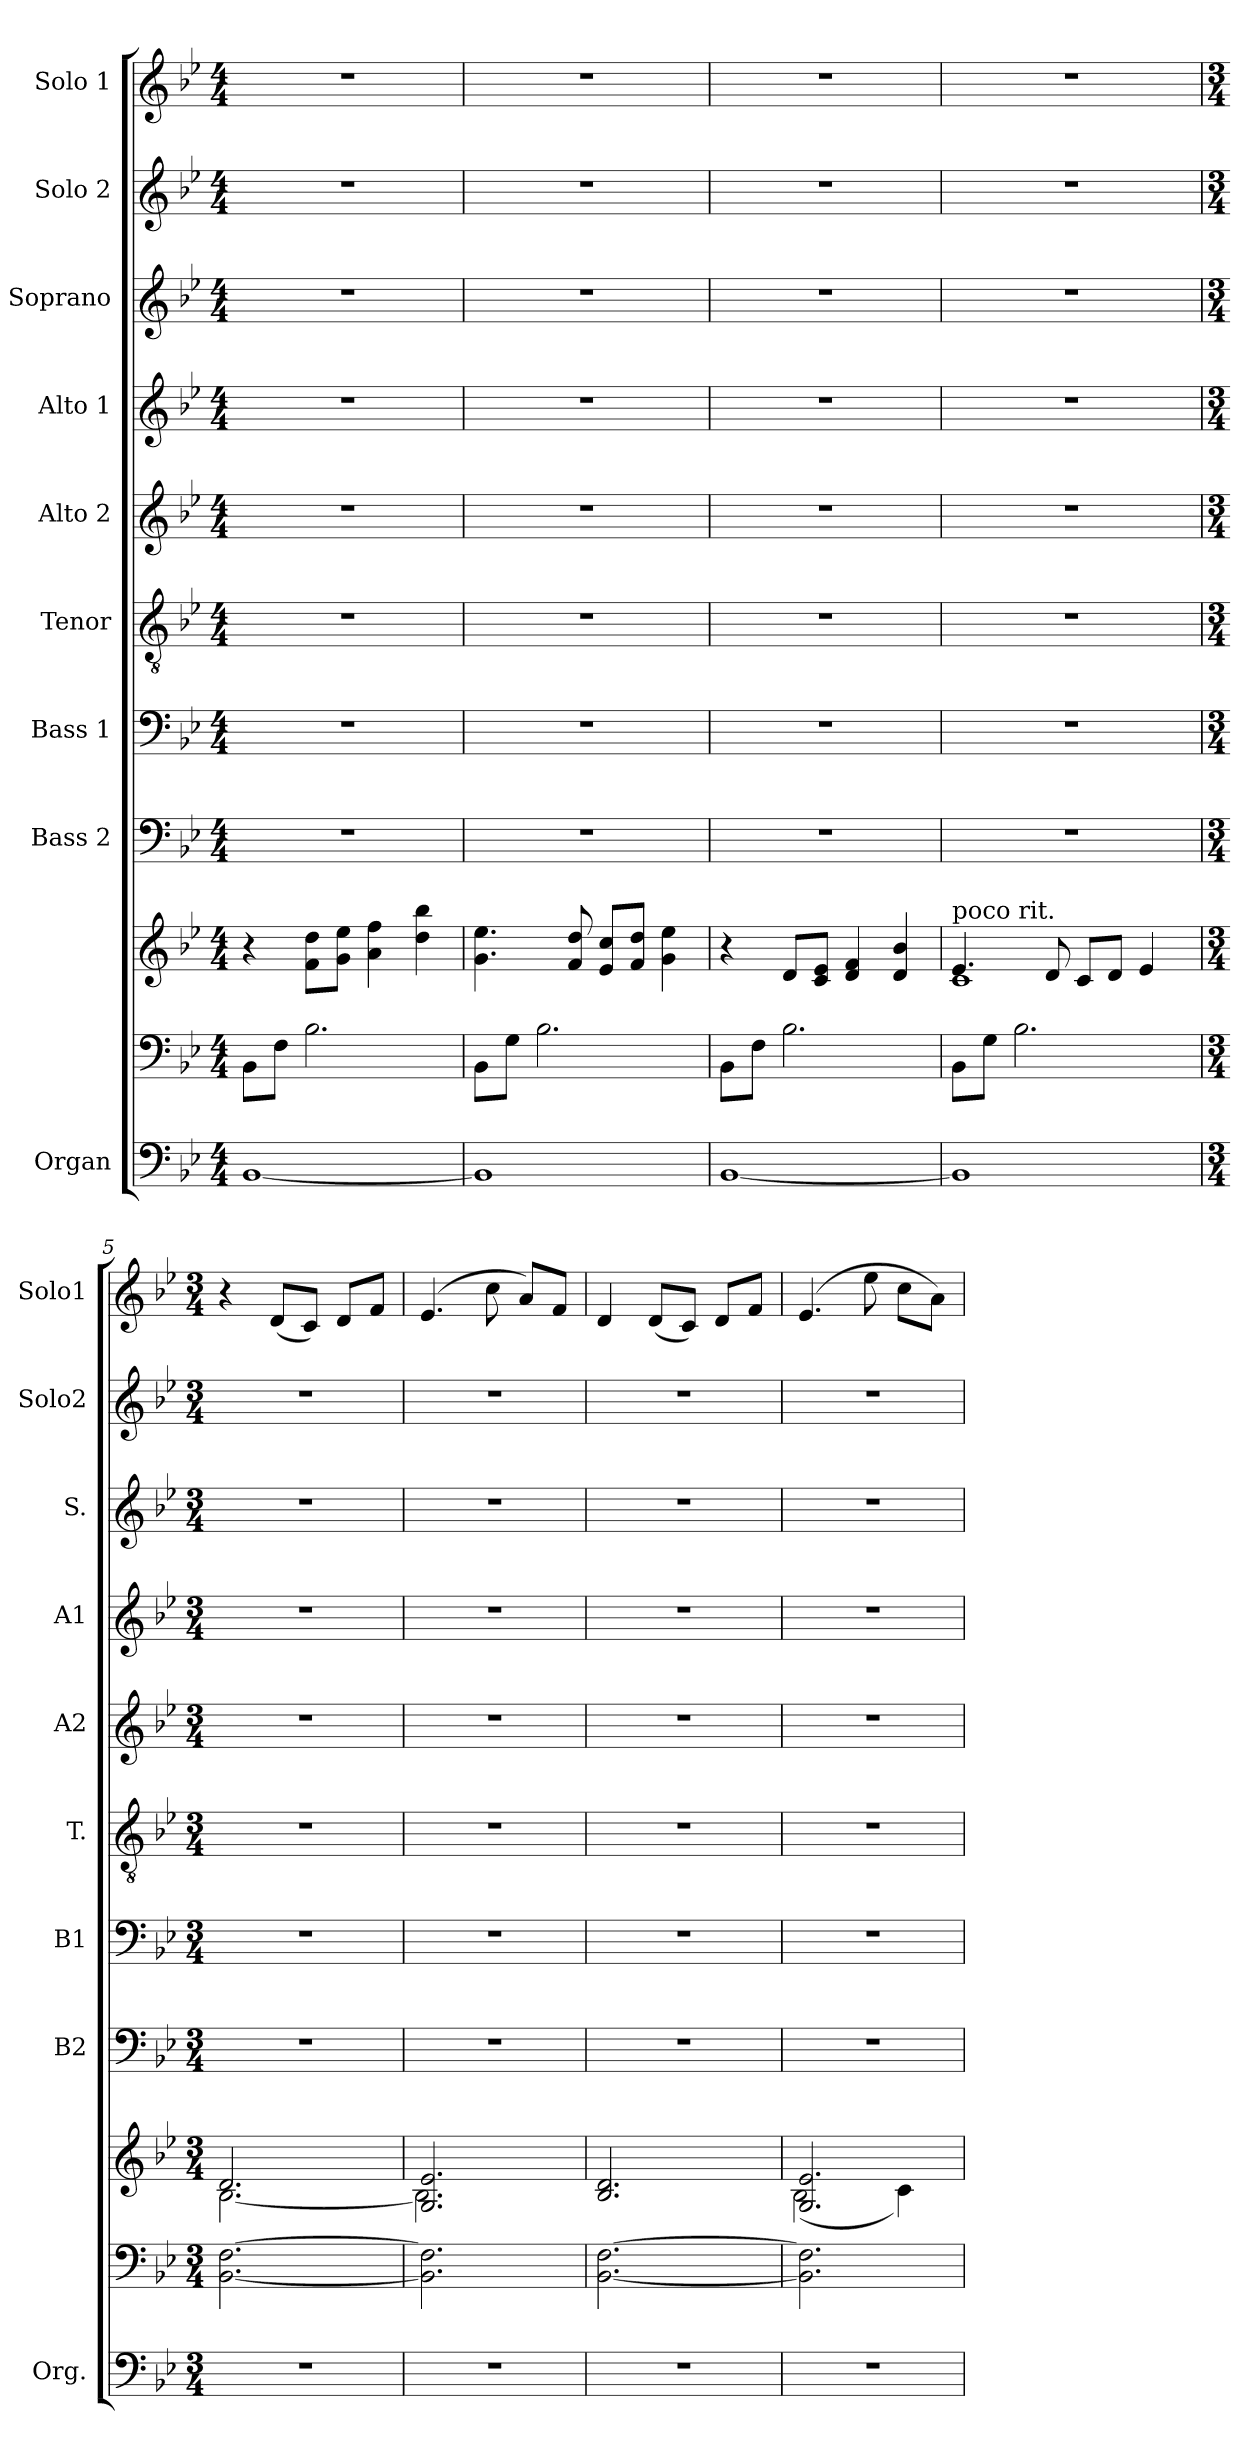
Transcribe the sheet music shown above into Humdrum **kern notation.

**kern	**kern	**kern	**kern	**kern	**kern	**kern	**kern	**kern	**kern	**kern
*part9	*part9	*part9	*part8	*part7	*part6	*part5	*part4	*part3	*part2	*part1
*staff11	*staff10	*staff9	*staff8	*staff7	*staff6	*staff5	*staff4	*staff3	*staff2	*staff1
*I"Organ	*	*	*I"Bass 2	*I"Bass 1	*I"Tenor	*I"Alto 2	*I"Alto 1	*I"Soprano	*I"Solo 2	*I"Solo 1
*I'Org.	*	*	*I'B2	*I'B1	*I'T.	*I'A2	*I'A1	*I'S.	*I'Solo2	*I'Solo1
*clefF4	*clefF4	*clefG2	*clefF4	*clefF4	*clefGv2	*clefG2	*clefG2	*clefG2	*clefG2	*clefG2
*k[b-e-]	*k[b-e-]	*k[b-e-]	*k[b-e-]	*k[b-e-]	*k[b-e-]	*k[b-e-]	*k[b-e-]	*k[b-e-]	*k[b-e-]	*k[b-e-]
*M4/4	*M4/4	*M4/4	*M4/4	*M4/4	*M4/4	*M4/4	*M4/4	*M4/4	*M4/4	*M4/4
*MM44	*MM44	*MM44	*MM44	*MM44	*MM44	*MM44	*MM44	*MM44	*MM44	*MM44
=1	=1	=1	=1	=1	=1	=1	=1	=1	=1	=1
[1BB-	8BB-\L	4r	1r	1r	1r	1r	1r	1r	1r	1r
.	8F\J	.	.	.	.	.	.	.	.	.
.	2.B-\	8f\ 8dd\L	.	.	.	.	.	.	.	.
.	.	8g\ 8ee-\J	.	.	.	.	.	.	.	.
.	.	4a\ 4ff\	.	.	.	.	.	.	.	.
.	.	4dd\ 4bb-\	.	.	.	.	.	.	.	.
=2	=2	=2	=2	=2	=2	=2	=2	=2	=2	=2
1BB-]	8BB-\L	4.g\ 4.ee-\	1r	1r	1r	1r	1r	1r	1r	1r
.	8G\J	.	.	.	.	.	.	.	.	.
.	2.B-\	.	.	.	.	.	.	.	.	.
.	.	8f/ 8dd/	.	.	.	.	.	.	.	.
.	.	8e-/ 8cc/L	.	.	.	.	.	.	.	.
.	.	8f/ 8dd/J	.	.	.	.	.	.	.	.
.	.	4g\ 4ee-\	.	.	.	.	.	.	.	.
=3	=3	=3	=3	=3	=3	=3	=3	=3	=3	=3
[1BB-	8BB-\L	4r	1r	1r	1r	1r	1r	1r	1r	1r
.	8F\J	.	.	.	.	.	.	.	.	.
.	2.B-\	8d/L	.	.	.	.	.	.	.	.
.	.	8c/ 8e-/J	.	.	.	.	.	.	.	.
.	.	4d/ 4f/	.	.	.	.	.	.	.	.
.	.	4d/ 4b-/	.	.	.	.	.	.	.	.
=4	=4	=4	=4	=4	=4	=4	=4	=4	=4	=4
*	*	*	*	*	*	*	*	*	*	*MM44
*	*	*^	*	*	*	*	*	*	*	*
!	!	!LO:TX:a:t=poco rit.	!	!	!	!	!	!	!	!	!
*	*	*	*	*	*	*	*	*	*	*	*^
*	*	*	*	*	*	*	*	*	*	*	*	*^
*	*	*	*	*	*	*	*	*	*	*	*	*	*^
*	*	*	*	*	*	*	*	*	*	*	*	*	*	*^
*	*	*	*	*	*	*	*	*	*	*	*	*	*	*	*^
*	*	*	*	*	*	*	*	*	*	*	*	*	*	*	*	*^
1BB-]	8BB-\L	4.e-/	1c	1r	1r	1r	1r	1r	1r	1r	1r	8ryy	4ryy	4.ryy	2ryy	2ryy	2.ryy
*	*	*	*	*	*	*	*	*	*	*	*MM43	*	*	*	*	*	*
.	8G\J	.	.	.	.	.	.	.	.	.	.	2..ryy	.	.	.	.	.
*	*	*	*	*	*	*	*	*	*	*	*MM42	*	*	*	*	*	*
.	2.B-\	.	.	.	.	.	.	.	.	.	.	.	2.ryy	.	.	.	.
*	*	*	*	*	*	*	*	*	*	*	*MM41	*	*	*	*	*	*
.	.	8d/	.	.	.	.	.	.	.	.	.	.	.	2ryy	.	.	.
*	*	*	*	*	*	*	*	*	*	*	*MM40	*	*	*	*	*	*
.	.	8c/L	.	.	.	.	.	.	.	.	.	.	.	.	2ryy	8ryy	.
*	*	*	*	*	*	*	*	*	*	*	*MM39	*	*	*	*	*	*
.	.	8d/J	.	.	.	.	.	.	.	.	.	.	.	.	.	4.ryy	.
*	*	*	*	*	*	*	*	*	*	*	*MM38	*	*	*	*	*	*
.	.	4e-/	.	.	.	.	.	.	.	.	.	.	.	.	.	.	4ryy
.	.	.	.	.	.	.	.	.	.	.	.	.	.	8ryy	.	.	.
*	*	*	*	*	*	*	*	*	*	*	*v	*v	*v	*v	*v	*v	*v
=5	=5	=5	=5	=5	=5	=5	=5	=5	=5	=5	=5
!!LO:REH:place=s1:a:B:fs=14:t=A
*M3/4	*M3/4	*M3/4	*	*M3/4	*M3/4	*M3/4	*M3/4	*M3/4	*M3/4	*M3/4	*M3/4
*	*	*	*	*	*	*	*	*	*	*	*MM44
2.r	[2.BB-\ [2.F\	2.d/	[2.B-\	2.r	2.r	2.r	2.r	2.r	2.r	2.r	4r
.	.	.	.	.	.	.	.	.	.	.	(<8d/L
.	.	.	.	.	.	.	.	.	.	.	8c/J)
.	.	.	.	.	.	.	.	.	.	.	8d/L
.	.	.	.	.	.	.	.	.	.	.	8f/J
=6	=6	=6	=6	=6	=6	=6	=6	=6	=6	=6	=6
2.r	2.BB-\] 2.F\]	2.G/ 2.e-/	2.B-\]	2.r	2.r	2.r	2.r	2.r	2.r	2.r	(>4.e-/
.	.	.	.	.	.	.	.	.	.	.	8cc\
.	.	.	.	.	.	.	.	.	.	.	8a/L)
.	.	.	.	.	.	.	.	.	.	.	8f/J
*	*	*v	*v	*	*	*	*	*	*	*	*
=7	=7	=7	=7	=7	=7	=7	=7	=7	=7	=7
2.r	[2.BB-\ [2.F\	2.B-/ 2.d/	2.r	2.r	2.r	2.r	2.r	2.r	2.r	4d/
.	.	.	.	.	.	.	.	.	.	(<8d/L
.	.	.	.	.	.	.	.	.	.	8c/J)
.	.	.	.	.	.	.	.	.	.	8d/L
.	.	.	.	.	.	.	.	.	.	8f/J
=8	=8	=8	=8	=8	=8	=8	=8	=8	=8	=8
*	*	*^	*	*	*	*	*	*	*	*
2.r	2.BB-\] 2.F\]	2.G/ 2.e-/	(<2B-\	2.r	2.r	2.r	2.r	2.r	2.r	2.r	(>4.e-/
.	.	.	.	.	.	.	.	.	.	.	8ee-\
.	.	.	4c\)	.	.	.	.	.	.	.	8cc\L
.	.	.	.	.	.	.	.	.	.	.	8a\J)
*	*	*v	*v	*	*	*	*	*	*	*	*
=	=	=	=	=	=	=	=	=	=	=
*-	*-	*-	*-	*-	*-	*-	*-	*-	*-	*-
